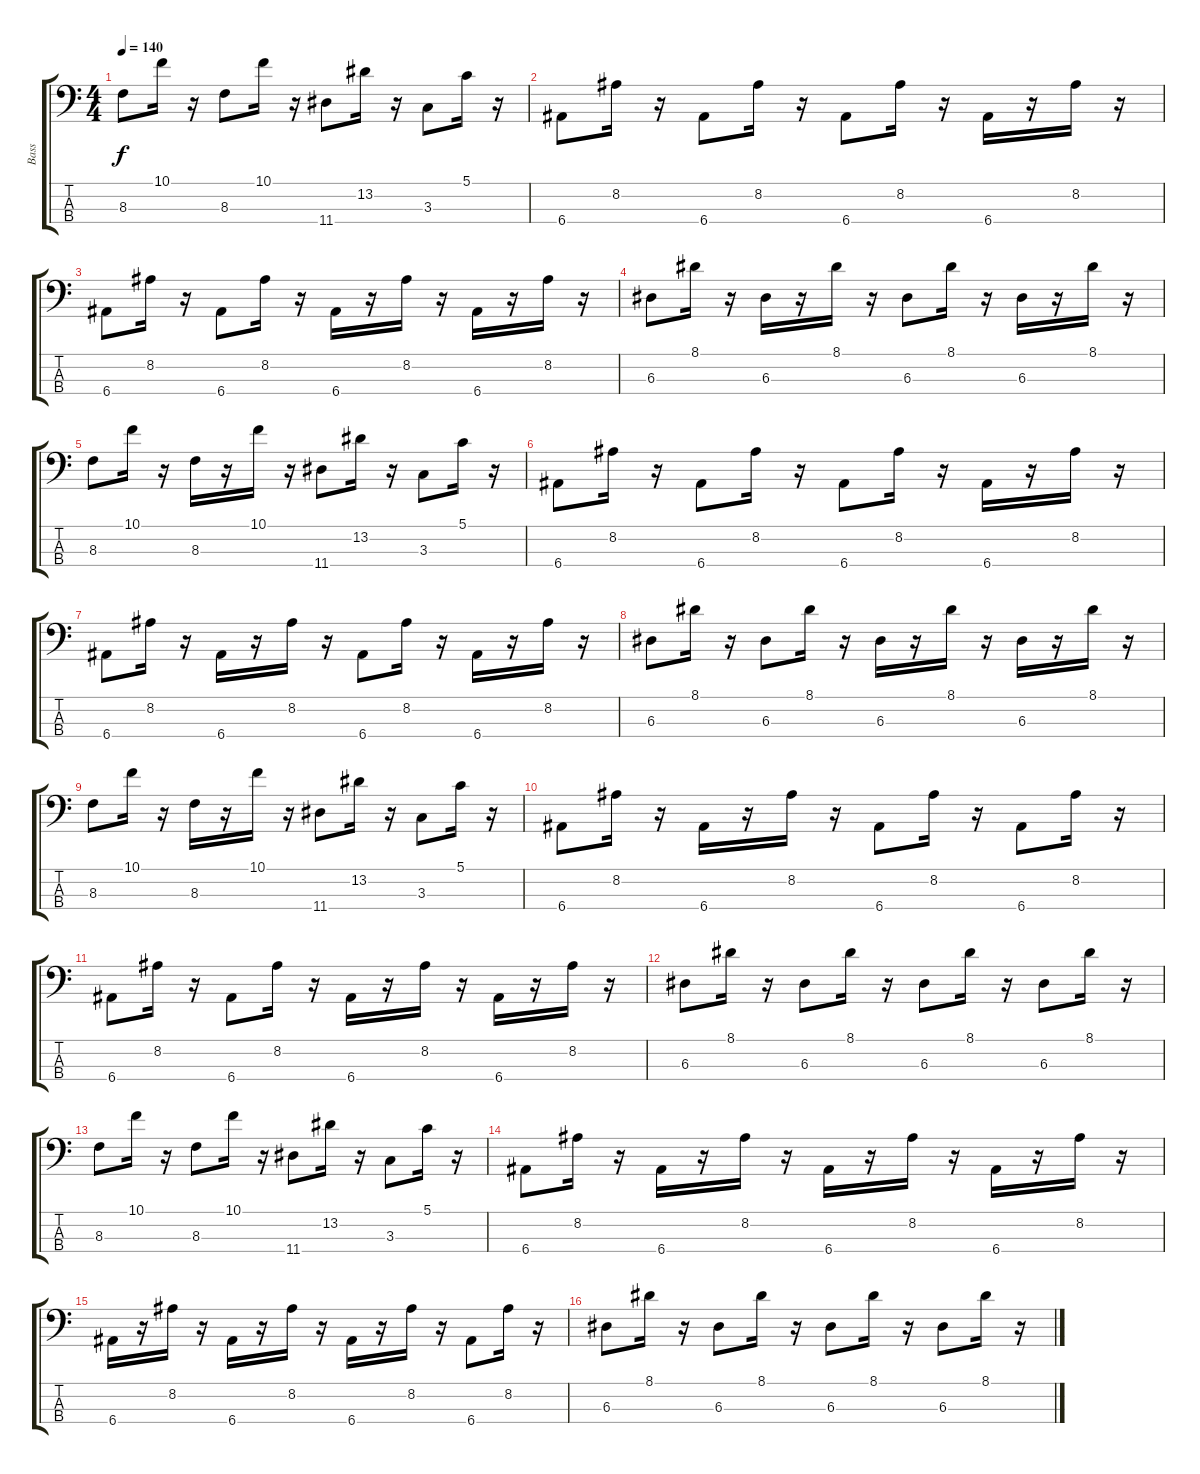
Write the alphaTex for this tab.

\track ("Bass" "Bass") {instrument electricbassfinger}
\staff {score tabs}
\tuning (G2 D2 A1 E1) {hide}
\ts (4 4)
\tempo 140
\clef f4
\ks c
8.3.8{dy f} 10.1.16 r.16 8.3.8 10.1.16 r.16 11.4.8 13.2.16 r.16 3.3.8 5.1.16 r.16 |
6.4.8 8.2.16 r.16 6.4.8 8.2.16 r.16 6.4.8 8.2.16 r.16 6.4.16 r.16 8.2.16 r.16 |
6.4.8 8.2.16 r.16 6.4.8 8.2.16 r.16 6.4.16 r.16 8.2.16 r.16 6.4.16 r.16 8.2.16 r.16 |
6.3.8 8.1.16 r.16 6.3.16 r.16 8.1.16 r.16 6.3.8 8.1.16 r.16 6.3.16 r.16 8.1.16 r.16 |
8.3.8 10.1.16 r.16 8.3.16 r.16 10.1.16 r.16 11.4.8 13.2.16 r.16 3.3.8 5.1.16 r.16 |
6.4.8 8.2.16 r.16 6.4.8 8.2.16 r.16 6.4.8 8.2.16 r.16 6.4.16 r.16 8.2.16 r.16 |
6.4.8 8.2.16 r.16 6.4.16 r.16 8.2.16 r.16 6.4.8 8.2.16 r.16 6.4.16 r.16 8.2.16 r.16 |
6.3.8 8.1.16 r.16 6.3.8 8.1.16 r.16 6.3.16 r.16 8.1.16 r.16 6.3.16 r.16 8.1.16 r.16 |
8.3.8 10.1.16 r.16 8.3.16 r.16 10.1.16 r.16 11.4.8 13.2.16 r.16 3.3.8 5.1.16 r.16 |
6.4.8 8.2.16 r.16 6.4.16 r.16 8.2.16 r.16 6.4.8 8.2.16 r.16 6.4.8 8.2.16 r.16 |
6.4.8 8.2.16 r.16 6.4.8 8.2.16 r.16 6.4.16 r.16 8.2.16 r.16 6.4.16 r.16 8.2.16 r.16 |
6.3.8 8.1.16 r.16 6.3.8 8.1.16 r.16 6.3.8 8.1.16 r.16 6.3.8 8.1.16 r.16 |
8.3.8 10.1.16 r.16 8.3.8 10.1.16 r.16 11.4.8 13.2.16 r.16 3.3.8 5.1.16 r.16 |
6.4.8 8.2.16 r.16 6.4.16 r.16 8.2.16 r.16 6.4.16 r.16 8.2.16 r.16 6.4.16 r.16 8.2.16 r.16 |
6.4.16 r.16 8.2.16 r.16 6.4.16 r.16 8.2.16 r.16 6.4.16 r.16 8.2.16 r.16 6.4.8 8.2.16 r.16 |
6.3.8 8.1.16 r.16 6.3.8 8.1.16 r.16 6.3.8 8.1.16 r.16 6.3.8 8.1.16 r.16
